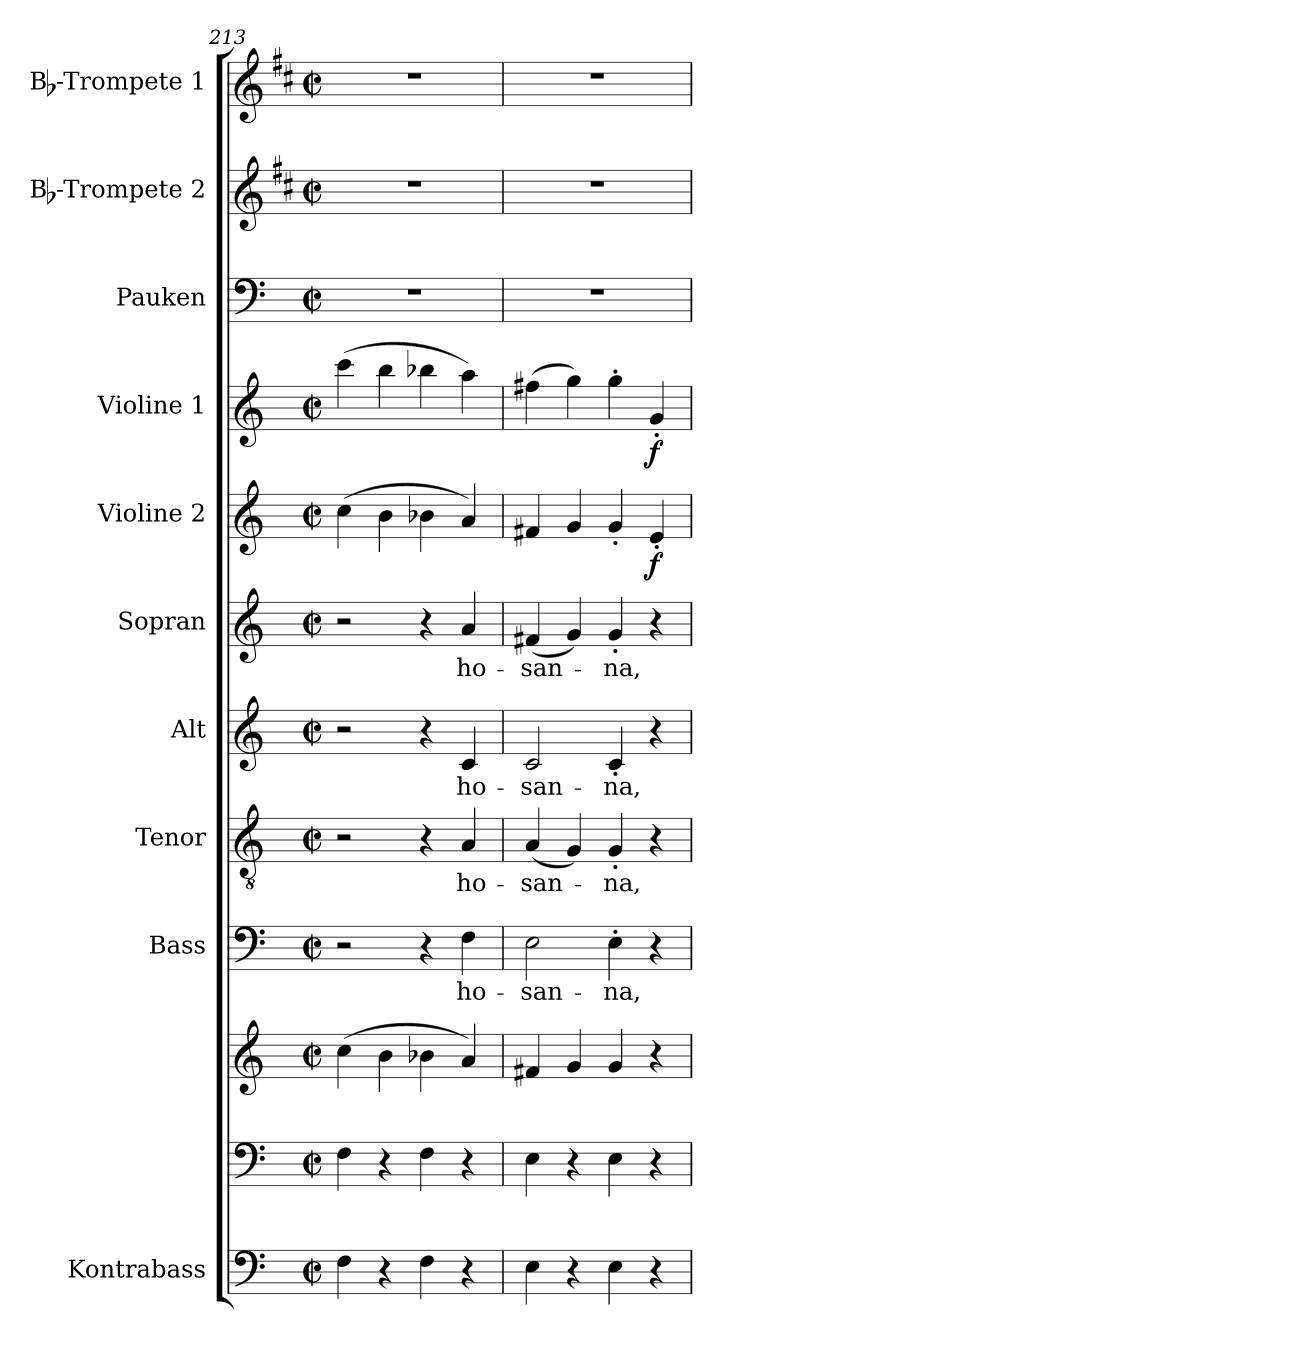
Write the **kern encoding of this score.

**kern	**kern	**kern	**kern	**text	**kern	**text	**kern	**text	**kern	**text	**kern	**dynam	**kern	**dynam	**kern	**kern	**kern
*part11	*part10	*part10	*part9	*part9	*part8	*part8	*part7	*part7	*part6	*part6	*part5	*part5	*part4	*part4	*part3	*part2	*part1
*staff12	*staff11	*staff10	*staff9	*staff9	*staff8	*staff8	*staff7	*staff7	*staff6	*staff6	*staff5	*staff5	*staff4	*staff4	*staff3	*staff2	*staff1
*I"Kontrabass	*	*	*I"Bass	*	*I"Tenor	*	*I"Alt	*	*I"Sopran	*	*I"Violine 2	*	*I"Violine 1	*	*I"Pauken	*I"Bb-Trompete 2	*I"Bb-Trompete 1
*I'Kb.	*	*	*I'B.	*	*I'T.	*	*I'A.	*	*I'S.	*	*I'Vl. 2	*	*I'Vl. 1	*	*I'Pk.	*I'Bb Trp. 2	*I'Bb Trp. 1
*clefF4	*clefF4	*clefG2	*clefF4	*	*clefGv2	*	*clefG2	*	*clefG2	*	*clefG2	*	*clefG2	*	*clefF4	*clefG2	*clefG2
*ITrd7c12	*	*	*	*	*	*	*	*	*	*	*	*	*	*	*	*ITrd1c2	*ITrd1c2
*k[]	*k[]	*k[]	*k[]	*	*k[]	*	*k[]	*	*k[]	*	*k[]	*	*k[]	*	*k[]	*k[]	*k[]
*C:	*C:	*C:	*C:	*	*C:	*	*C:	*	*C:	*	*C:	*	*C:	*	*C:	*C:	*C:
*M2/2	*M2/2	*M2/2	*M2/2	*	*M2/2	*	*M2/2	*	*M2/2	*	*M2/2	*	*M2/2	*	*M2/2	*M2/2	*M2/2
*met(c|)	*met(c|)	*met(c|)	*met(c|)	*	*met(c|)	*	*met(c|)	*	*met(c|)	*	*met(c|)	*	*met(c|)	*	*met(c|)	*met(c|)	*met(c|)
=213	=213	=213	=213	=213	=213	=213	=213	=213	=213	=213	=213	=213	=213	=213	=213	=213	=213
4FF\	4F\	(>4cc\	2r	.	2r	.	2r	.	2r	.	(>4cc\	.	(>4ccc\	.	1r	1r	1r
4r	4r	4b\	.	.	.	.	.	.	.	.	4b\	.	4bb\	.	.	.	.
4FF\	4F\	4b-X\	4r	.	4r	.	4r	.	4r	.	4b-X\	.	4bb-X\	.	.	.	.
!	!	!	!	!LO:LY:b	!	!LO:LY:b	!	!LO:LY:b	!	!LO:LY:b	!	!	!	!	!	!	!
4r	4r	4a/)	4F\	ho-	4A/	ho-	4c/	ho-	4a/	ho-	4a/)	.	4aa\)	.	.	.	.
!!LO:PB:g=z
=214	=214	=214	=214	=214	=214	=214	=214	=214	=214	=214	=214	=214	=214	=214	=214	=214	=214
!	!	!	!	!LO:LY:b	!	!LO:LY:b	!	!LO:LY:b	!	!LO:LY:b	!	!	!	!	!	!	!
4EE\	4E\	4f#X/	2E\	-san-	(<4A/	-san-	2c/	-san-	(<4f#X/	-san-	4f#X/	.	(>4ff#X\	.	1r	1r	1r
4r	4r	4g/	.	.	4G/)	.	.	.	4g/)	.	4g/	.	4gg\)	.	.	.	.
!	!	!	!	!LO:LY:b	!	!LO:LY:b	!	!LO:LY:b	!	!LO:LY:b	!	!	!	!	!	!	!
4EE\	4E\	4g/	4E'>\	-na,	4G'</	-na,	4c'</	-na,	4g'</	-na,	4g'</	.	4gg'>\	.	.	.	.
!	!	!	!	!	!	!	!	!	!	!	!	!LO:DY:b	!	!LO:DY:b	!	!	!
4r	4r	4r	4r	.	4r	.	4r	.	4r	.	4e'</	f	4g'</	f	.	.	.
=	=	=	=	=	=	=	=	=	=	=	=	=	=	=	=	=	=
*-	*-	*-	*-	*-	*-	*-	*-	*-	*-	*-	*-	*-	*-	*-	*-	*-	*-
